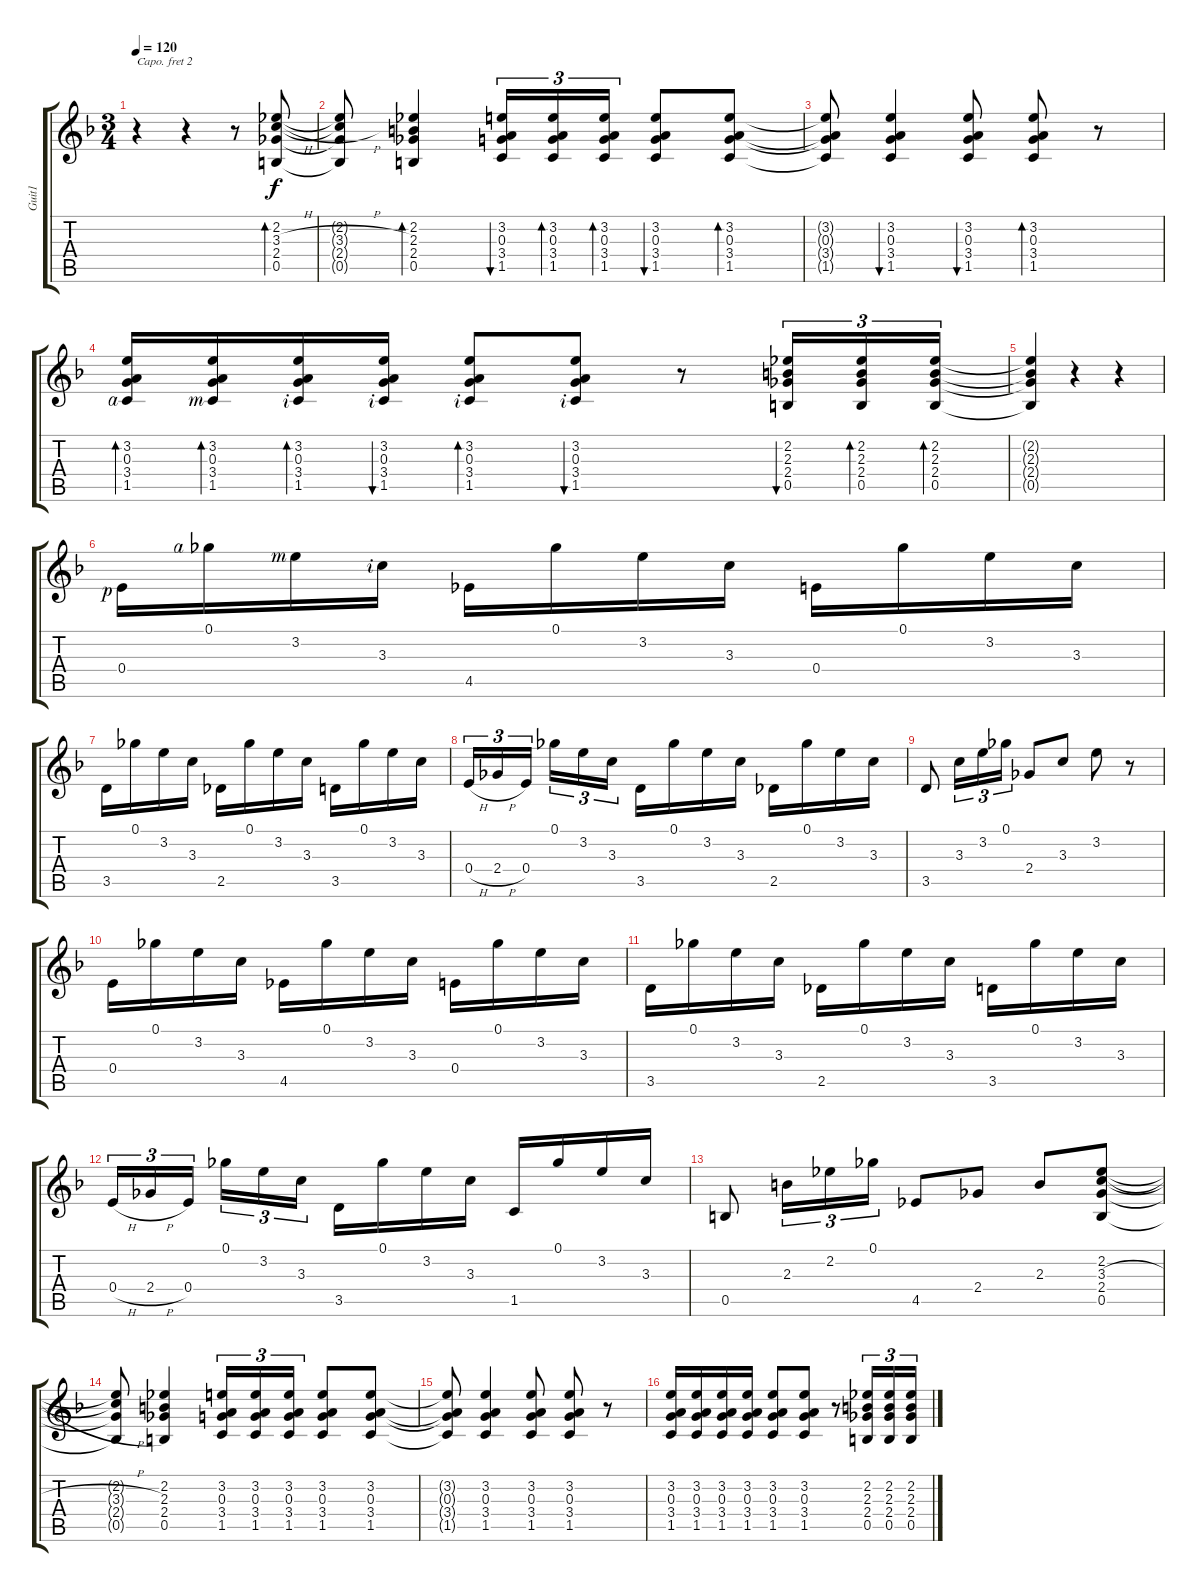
\track ("Guit1" "Guit1") {instrument acousticguitarnylon}
\staff {score tabs}
\capo 2
\tuning (E4 B3 G3 D3 A2 E2) {hide}
\ts (3 4)
\tempo 120
\clef g2
\ks f
r.4{dy f instrument acousticguitarnylon} r.4 r.8 (2.2 3.3{h} 2.4 0.5).8{bd 30} |
(2.2{t} 3.3{h t} 2.4{t} 0.5{t}).8 (2.2 2.3 2.4 0.5).4{bd 30} (3.2 0.3 3.4 1.5).16{tu (3 2) bu 30} (3.2 0.3 3.4 1.5).16{tu (3 2) bd 30} (3.2 0.3 3.4 1.5).16{tu (3 2) bd 30} (3.2 0.3 3.4 1.5).8{bu 30} (3.2 0.3 3.4 1.5).8{bd 30} |
(3.2{t} 0.3{t} 3.4{t} 1.5{t}).8 (3.2 0.3 3.4 1.5).4{bu 30} (3.2 0.3 3.4 1.5).8{bu 30} (3.2 0.3 3.4 1.5).8{bd 30} r.8 |
(3.2 0.3 3.4 1.5{rf 4}).16{bd 30} (3.2 0.3 3.4 1.5{rf 3}).16{bd 30} (3.2 0.3 3.4 1.5{rf 2}).16{bd 30} (3.2 0.3 3.4 1.5{rf 2}).16{bu 30} (3.2 0.3 3.4 1.5{rf 2}).8{bd 30} (3.2 0.3 3.4 1.5{rf 2}).8{bu 30} r.8 (2.2 2.3 2.4 0.5).16{tu (3 2) bu 30} (2.2 2.3 2.4 0.5).16{tu (3 2) bd 30} (2.2 2.3 2.4 0.5).16{tu (3 2) bd 30} |
(2.2{t} 2.3{t} 2.4{t} 0.5{t}).4 r.4 r.4 |
0.4{rf 1}.16 0.1{rf 4}.16 3.2{rf 3}.16 3.3{rf 2}.16 4.5.16 0.1.16 3.2.16 3.3.16 0.4.16 0.1.16 3.2.16 3.3.16 |
3.5.16 0.1.16 3.2.16 3.3.16 2.5.16 0.1.16 3.2.16 3.3.16 3.5.16 0.1.16 3.2.16 3.3.16 |
0.4{h}.16{tu (3 2)} 2.4{h}.16{tu (3 2)} 0.4.16{tu (3 2) beam splitsecondary} 0.1.16{tu (3 2)} 3.2.16{tu (3 2)} 3.3.16{tu (3 2)} 3.5.16 0.1.16 3.2.16 3.3.16 2.5.16 0.1.16 3.2.16 3.3.16 |
3.5.8 3.3.16{tu (3 2)} 3.2.16{tu (3 2)} 0.1.16{tu (3 2)} 2.4.8 3.3.8 3.2.8 r.8 |
0.4.16 0.1.16 3.2.16 3.3.16 4.5.16 0.1.16 3.2.16 3.3.16 0.4.16 0.1.16 3.2.16 3.3.16 |
3.5.16 0.1.16 3.2.16 3.3.16 2.5.16 0.1.16 3.2.16 3.3.16 3.5.16 0.1.16 3.2.16 3.3.16 |
0.4{h}.16{tu (3 2)} 2.4{h}.16{tu (3 2)} 0.4.16{tu (3 2) beam splitsecondary} 0.1.16{tu (3 2)} 3.2.16{tu (3 2)} 3.3.16{tu (3 2)} 3.5.16 0.1.16 3.2.16 3.3.16 1.5.16 0.1.16 3.2.16 3.3.16 |
0.5.8 2.3.16{tu (3 2)} 2.2.16{tu (3 2)} 0.1.16{tu (3 2)} 4.5.8 2.4.8 2.3.8 (2.2 3.3{h} 2.4 0.5).8 |
(2.2{t} 3.3{h t} 2.4{t} 0.5{t}).8 (2.2 2.3 2.4 0.5).4 (3.2 0.3 3.4 1.5).16{tu (3 2)} (3.2 0.3 3.4 1.5).16{tu (3 2)} (3.2 0.3 3.4 1.5).16{tu (3 2)} (3.2 0.3 3.4 1.5).8 (3.2 0.3 3.4 1.5).8 |
(3.2{t} 0.3{t} 3.4{t} 1.5{t}).8 (3.2 0.3 3.4 1.5).4 (3.2 0.3 3.4 1.5).8 (3.2 0.3 3.4 1.5).8 r.8 |
(3.2 0.3 3.4 1.5).16 (3.2 0.3 3.4 1.5).16 (3.2 0.3 3.4 1.5).16 (3.2 0.3 3.4 1.5).16 (3.2 0.3 3.4 1.5).8 (3.2 0.3 3.4 1.5).8 r.8 (2.2 2.3 2.4 0.5).16{tu (3 2)} (2.2 2.3 2.4 0.5).16{tu (3 2)} (2.2 2.3 2.4 0.5).16{tu (3 2)}
